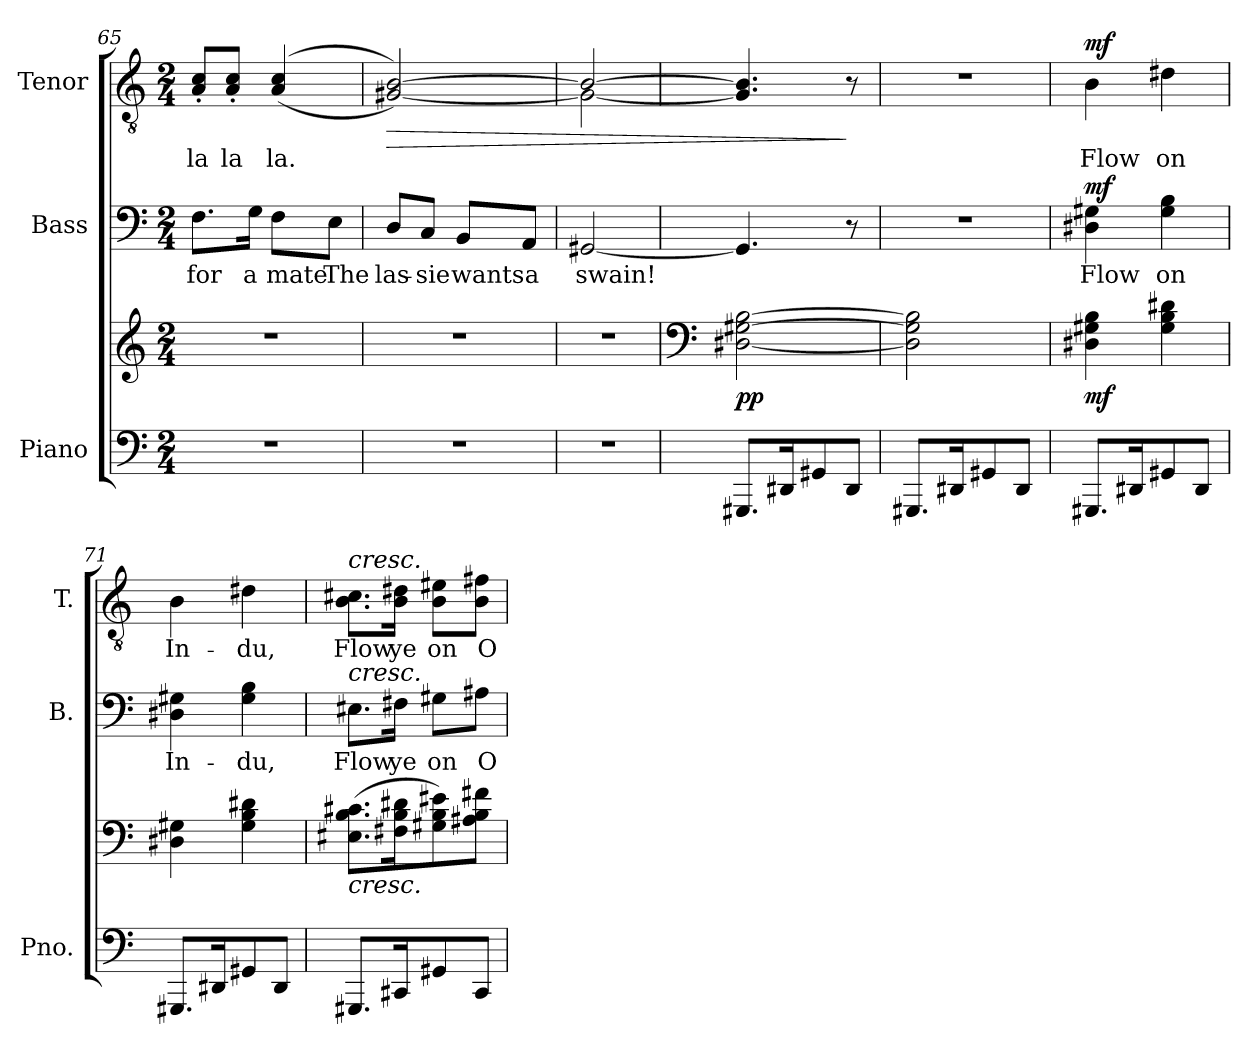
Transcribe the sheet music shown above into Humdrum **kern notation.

**kern	**kern	**dynam	**kern	**text	**dynam	**kern	**text	**dynam
*part3	*part3	*part3	*part2	*part2	*part2	*part1	*part1	*part1
*staff4	*staff3	*staff3/4	*staff2	*staff2	*staff2	*staff1	*staff1	*staff1
*I"Piano	*	*	*I"Bass	*	*	*I"Tenor	*	*
*I'Pno.	*	*	*I'B.	*	*	*I'T.	*	*
*clefF4	*clefG2	*	*clefF4	*	*	*clefGv2	*	*
*	*	*	*	*	*	*ITrd7c12	*	*
*k[]	*k[]	*	*k[]	*	*	*k[]	*	*
*C:	*C:	*	*C:	*	*	*C:	*	*
*M2/4	*M2/4	*	*M2/4	*	*	*M2/4	*	*
=65	=65	=65	=65	=65	=65	=65	=65	=65
!LO:N:vis=1	!LO:N:vis=1	!	!	!	!	!	!	!
!	!	!	!	!LO:LY:b:color=#000000	!	!	!	!
!	!	!	!	!	!	!	!LO:LY:b:color=#000000	!
2r	2r	.	8.Fi\L	for	.	8AAi/' 8Ci'L	la	.
!	!	!	!	!	!	!	!LO:LY:b:color=#000000	!
.	.	.	.	.	.	8AAi/' 8Ci'J	la	.
!	!	!	!	!LO:LY:b:color=#000000	!	!	!	!
.	.	.	16Gi\Jk	a	.	.	.	.
!	!	!	!	!LO:LY:b:color=#000000	!	!	!	!
!	!	!	!	!	!	!	!LO:LY:b:color=#000000	!
.	.	.	8Fi\L	mate	.	((4AAi/ 4Ci	la.	.
!	!	!	!	!LO:LY:b:color=#000000	!	!	!	!
.	.	.	8Ei\J	The	.	.	.	.
=66	=66	=66	=66	=66	=66	=66	=66	=66
!LO:N:vis=1	!LO:N:vis=1	!	!	!	!	!	!	!
!	!	!	!	!LO:LY:b:color=#000000	!	!	!	!LO:HP:b
2r	2r	.	8Di/L	las-	.	[<2GG#Xi/ [>2BBi))	.	>
!	!	!	!	!LO:LY:b:color=#000000	!	!	!	!
.	.	.	8Ci/J	-sie	.	.	.	.
!	!	!	!	!LO:LY:b:color=#000000	!	!	!	!
.	.	.	8BBi/L	wants	.	.	.	.
!	!	!	!	!LO:LY:b:color=#000000	!	!	!	!
.	.	.	8AAi/J	a	.	.	.	.
!!LO:PB:g=z
=67	=67	=67	=67	=67	=67	=67	=67	=67
!LO:N:vis=1	!LO:N:vis=1	!	!	!	!	!	!	!
!	!	!	!	!LO:LY:b:color=#000000	!	!	!	!
*	*	*	*	*	*	*^	*	*
2r	2r	.	[<2GG#Xi/	swain!	.	2BBi/_>	2GG#i\_<	.	.
*	*	*	*	*	*	*v	*v	*	*
=68	=68	=68	=68	=68	=68	=68	=68	=68
*	*clefF4	*	*	*	*	*	*	*
8.GGG#Xi/L	[<2D#Xi\ [>2G#Xi [>2Bi	pp	4.GG#i/]	.	.	4.GG#i/] 4.BBi]	.	.
16DD#Xi/K	.	.	.	.	.	.	.	.
8GG#Xi/	.	.	.	.	.	.	.	.
8DD#i/J	.	.	8r	.	.	8r	.	]
=69	=69	=69	=69	=69	=69	=69	=69	=69
!	!	!	!LO:N:vis=1	!	!	!LO:N:vis=1	!	!
8.GGG#Xi/L	2D#i\] 2G#i] 2Bi]	.	2r	.	.	2r	.	.
16DD#Xi/K	.	.	.	.	.	.	.	.
8GG#Xi/	.	.	.	.	.	.	.	.
8DD#i/J	.	.	.	.	.	.	.	.
=70	=70	=70	=70	=70	=70	=70	=70	=70
!	!	!	!	!LO:LY:b:color=#000000	!	!	!	!
!	!	!	!	!	!	!	!LO:LY:b:color=#000000	!
8.GGG#Xi/L	4D#Xi\ 4G#Xi 4Bi	mf	4D#Xi\ 4G#Xi	Flow	mf	4BBi\	Flow	mf
16DD#Xi/K	.	.	.	.	.	.	.	.
!	!	!	!	!LO:LY:b:color=#000000	!	!	!	!
!	!	!	!	!	!	!	!LO:LY:b:color=#000000	!
8GG#Xi/	4G#i\ 4Bi 4d#Xi	.	4G#i\ 4Bi	on	.	4D#Xi\	on	.
8DD#i/J	.	.	.	.	.	.	.	.
=71	=71	=71	=71	=71	=71	=71	=71	=71
!	!	!	!	!LO:LY:b:color=#000000	!	!	!	!
!	!	!	!	!	!	!	!LO:LY:b:color=#000000	!
8.GGG#Xi/L	4D#Xi\ 4G#Xi	.	4D#Xi\ 4G#Xi	In-	.	4BBi\	In-	.
16DD#Xi/K	.	.	.	.	.	.	.	.
!	!	!	!	!LO:LY:b:color=#000000	!	!	!	!
!	!	!	!	!	!	!	!LO:LY:b:color=#000000	!
8GG#Xi/	4G#i\ 4Bi 4d#Xi	.	4G#i\ 4Bi	-du,	.	4D#Xi\	-du,	.
8DD#i/J	.	.	.	.	.	.	.	.
=72	=72	=72	=72	=72	=72	=72	=72	=72
!	!	!	!	!LO:LY:b:color=#000000	!	!	!	!
!	!	!	!	!	!	!LO:TX:a:i:t=cresc.	!	!
!	!	!	!LO:TX:a:i:t=cresc.	!	!	!	!	!
!	!LO:TX:b:i:t=cresc.	!	!	!	!	!	!	!
!	!	!	!	!	!	!	!LO:LY:b:color=#000000	!
8.GGG#Xi/L	(8.E#Xi\ 8.Bi 8.c#XiL	.	8.E#Xi\L	Flow	.	8.BBi\ 8.C#XiL	Flow	.
!	!	!	!	!LO:LY:b:color=#000000	!	!	!	!
!	!	!	!	!	!	!	!LO:LY:b:color=#000000	!
16CC#Xi/K	16F#Xi\ 16Bi 16d#XiK	.	16F#Xi\Jk	ye	.	16BBi\ 16D#XiJk	ye	.
!	!	!	!	!LO:LY:b:color=#000000	!	!	!	!
!	!	!	!	!	!	!	!LO:LY:b:color=#000000	!
8GG#Xi/	8G#Xi\ 8Bi 8e#Xi)	.	8G#Xi\L	on	.	8BBi\ 8E#XiL	on	.
!	!	!	!	!LO:LY:b:color=#000000	!	!	!	!
!	!	!	!	!	!	!	!LO:LY:b:color=#000000	!
8CC#i/J	8A#Xi\ 8Bi 8f#XiJ	.	8A#Xi\J	O	.	8BBi\ 8F#XiJ	O	.
=	=	=	=	=	=	=	=	=
*-	*-	*-	*-	*-	*-	*-	*-	*-
